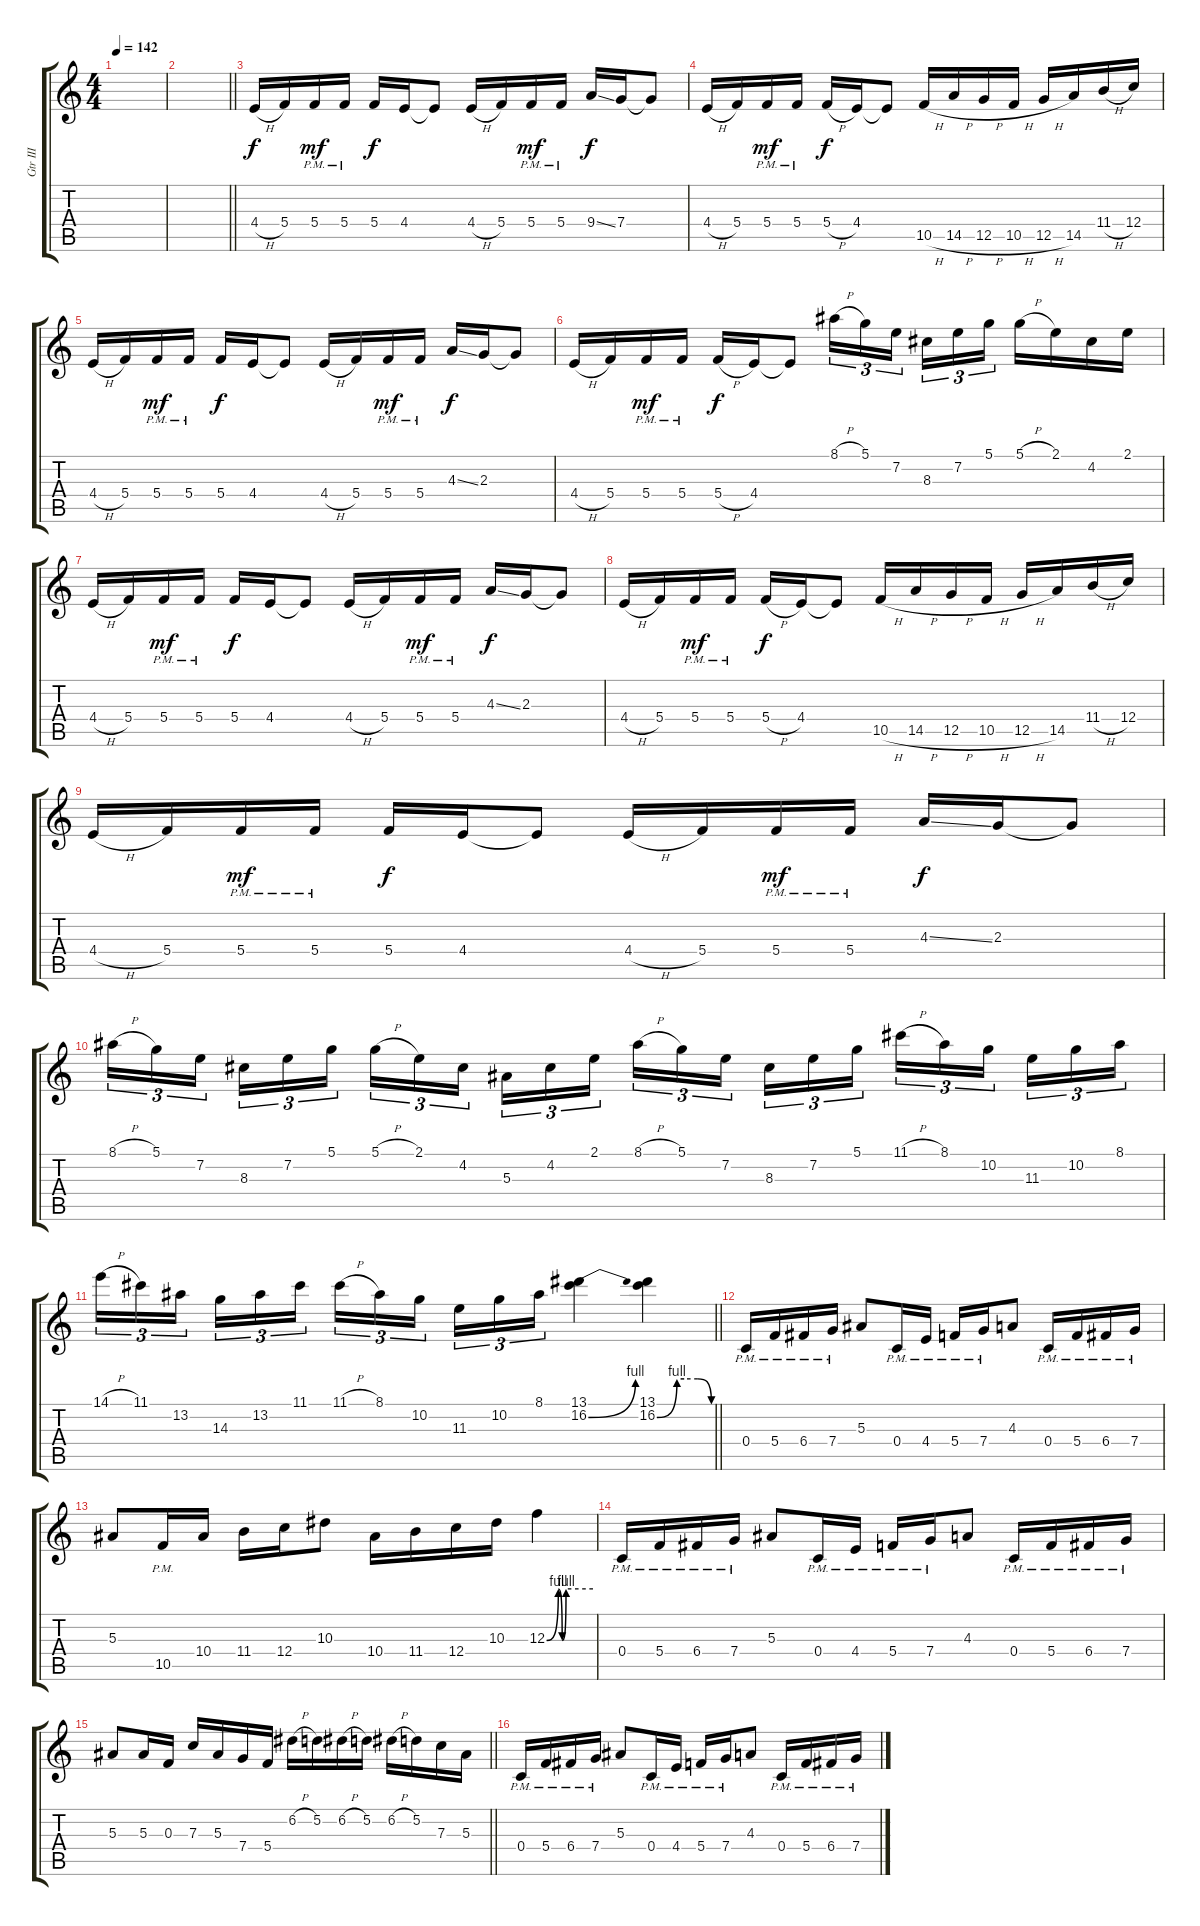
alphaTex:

\track ("Gtr III" "Gtr III") {instrument overdrivenguitar}
\staff {score tabs}
\tuning (D4 A3 F3 C3 G2 C2) {hide}
\ts (4 4)
\tempo 142
\clef g2
\ks c
|
\barLineRight lightlight
|
4.4{h}.16 5.4.16 5.4{pm}.16{dy mf} 5.4{pm}.16 5.4.16{dy f} 4.4.16 4.4{t}.8 4.4{h}.16 5.4.16 5.4{pm}.16{dy mf} 5.4{pm}.16 9.4{ss}.16{dy f} 7.4.16 7.4{t}.8 |
4.4{h}.16 5.4.16 5.4{pm}.16{dy mf} 5.4{pm}.16 5.4{h}.16{dy f} 4.4.16 4.4{t}.8 10.5{h}.16 14.5{h}.16 12.5{h}.16 10.5{h}.16 12.5{h}.16 14.5.16 11.4{h}.16 12.4.16 |
4.4{h}.16 5.4.16 5.4{pm}.16{dy mf} 5.4{pm}.16 5.4.16{dy f} 4.4.16 4.4{t}.8 4.4{h}.16 5.4.16 5.4{pm}.16{dy mf} 5.4{pm}.16 4.3{ss}.16{dy f} 2.3.16 2.3{t}.8 |
4.4{h}.16 5.4.16 5.4{pm}.16{dy mf} 5.4{pm}.16 5.4{h}.16{dy f} 4.4.16 4.4{t}.8 8.1{h}.16{tu (3 2)} 5.1.16{tu (3 2)} 7.2.16{tu (3 2) beam splitsecondary} 8.3.16{tu (3 2)} 7.2.16{tu (3 2)} 5.1.16{tu (3 2)} 5.1{h}.16 2.1.16 4.2.16 2.1.16 |
4.4{h}.16 5.4.16 5.4{pm}.16{dy mf} 5.4{pm}.16 5.4.16{dy f} 4.4.16 4.4{t}.8 4.4{h}.16 5.4.16 5.4{pm}.16{dy mf} 5.4{pm}.16 4.3{ss}.16{dy f} 2.3.16 2.3{t}.8 |
4.4{h}.16 5.4.16 5.4{pm}.16{dy mf} 5.4{pm}.16 5.4{h}.16{dy f} 4.4.16 4.4{t}.8 10.5{h}.16 14.5{h}.16 12.5{h}.16 10.5{h}.16 12.5{h}.16 14.5.16 11.4{h}.16 12.4.16 |
4.4{h}.16 5.4.16 5.4{pm}.16{dy mf} 5.4{pm}.16 5.4.16{dy f} 4.4.16 4.4{t}.8 4.4{h}.16 5.4.16 5.4{pm}.16{dy mf} 5.4{pm}.16 4.3{ss}.16{dy f} 2.3.16 2.3{t}.8 |
8.1{h}.16{tu (3 2)} 5.1.16{tu (3 2)} 7.2.16{tu (3 2) beam splitsecondary} 8.3.16{tu (3 2)} 7.2.16{tu (3 2)} 5.1.16{tu (3 2)} 5.1{h}.16{tu (3 2)} 2.1.16{tu (3 2)} 4.2.16{tu (3 2) beam splitsecondary} 5.3.16{tu (3 2)} 4.2.16{tu (3 2)} 2.1.16{tu (3 2)} 8.1{h}.16{tu (3 2)} 5.1.16{tu (3 2)} 7.2.16{tu (3 2) beam splitsecondary} 8.3.16{tu (3 2)} 7.2.16{tu (3 2)} 5.1.16{tu (3 2)} 11.1{h}.16{tu (3 2)} 8.1.16{tu (3 2)} 10.2.16{tu (3 2) beam splitsecondary} 11.3.16{tu (3 2)} 10.2.16{tu (3 2)} 8.1.16{tu (3 2)} |
\barLineRight lightlight
14.1{h}.16{tu (3 2)} 11.1.16{tu (3 2)} 13.2.16{tu (3 2) beam splitsecondary} 14.3.16{tu (3 2)} 13.2.16{tu (3 2)} 11.1.16{tu (3 2)} 11.1{h}.16{tu (3 2)} 8.1.16{tu (3 2)} 10.2.16{tu (3 2) beam splitsecondary} 11.3.16{tu (3 2)} 10.2.16{tu (3 2)} 8.1.16{tu (3 2)} (13.1 16.2{be (bend 0 0 60 4)}).4 (13.1 16.2{be (custom 0 0 22 4 30 4 45 4 60 0)}).4 |
0.4{pm}.16 5.4{pm}.16 6.4{pm}.16 7.4{pm}.16 5.3.8 0.4{pm}.16 4.4{pm}.16 5.4{pm}.16 7.4{pm}.16 4.3.8 0.4{pm}.16 5.4{pm}.16 6.4{pm}.16 7.4{pm}.16 |
5.3.8 10.5{pm}.16 10.4.16 11.4.16 12.4.16 10.3.8 10.4.16 11.4.16 12.4.16 10.3.16 12.3{be (custom 0 0 15 4 20 0 25 4 60 4)}.4 |
0.4{pm}.16 5.4{pm}.16 6.4{pm}.16 7.4{pm}.16 5.3.8 0.4{pm}.16 4.4{pm}.16 5.4{pm}.16 7.4{pm}.16 4.3.8 0.4{pm}.16 5.4{pm}.16 6.4{pm}.16 7.4{pm}.16 |
\barLineRight lightlight
5.3.8 5.3.16 0.3.16 7.3.16 5.3.16 7.4.16 5.4.16 6.2{h}.16 5.2.16 6.2{h}.16 5.2.16 6.2{h}.16 5.2.16 7.3.16 5.3.16 |
0.4{pm}.16 5.4{pm}.16 6.4{pm}.16 7.4{pm}.16 5.3.8 0.4{pm}.16 4.4{pm}.16 5.4{pm}.16 7.4{pm}.16 4.3.8 0.4{pm}.16 5.4{pm}.16 6.4{pm}.16 7.4{pm}.16
